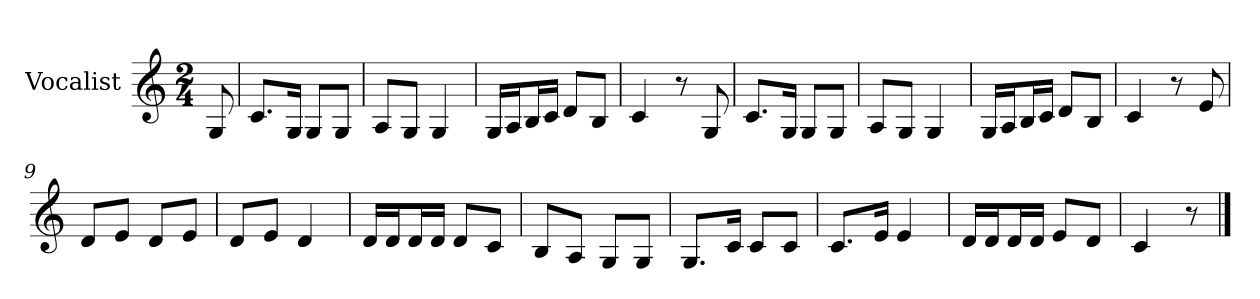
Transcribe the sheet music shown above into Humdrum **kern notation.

**kern
*part1
*staff1
*I"Vocalist
*k[]
*C:
*M2/4
=
8G
=1
8.cL
16GJk
8GL
8GJ
=2
8AL
8GJ
4G
=3
16GLL
16AJ
16BL
16cJJ
8dL
8BJ
=4
4c
8r
8G
=5
8.cL
16GJk
8GL
8GJ
=6
8AL
8GJ
4G
=7
16GLL
16AJ
16BL
16cJJ
8dL
8BJ
=8
4c
8r
8e
=9
8dL
8eJ
8dL
8eJ
=10
8dL
8eJ
4d
=11
16dLL
16dJ
16dL
16dJJ
8dL
8cJ
=12
8BL
8AJ
8GL
8GJ
=13
8.GL
16cJk
8cL
8cJ
=14
8.cL
16eJk
4e
=15
16dLL
16dJ
16dL
16dJJ
8eL
8dJ
=16
4c
8r
==
*-
